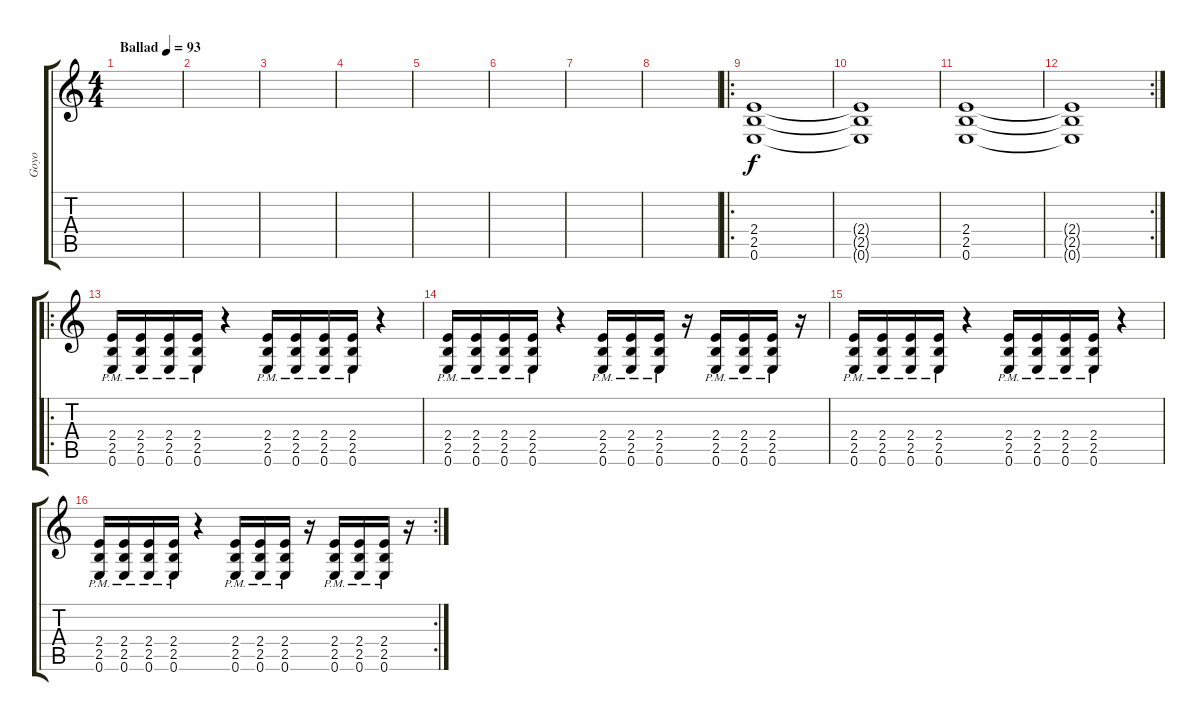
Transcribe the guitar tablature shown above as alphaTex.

\track ("Goyo" "Goyo") {instrument distortionguitar}
\staff {score tabs}
\tuning (E4 B3 G3 D3 A2 E2) {hide}
\ts (4 4)
\tempo (93 "Ballad")
\clef g2
\ks c
|
|
|
|
|
|
|
|
\ro
(2.4 2.5 0.6).1 |
(2.4{t} 2.5{t} 0.6{t}).1 |
(2.4 2.5 0.6).1 |
\rc 2
(2.4{t} 2.5{t} 0.6{t}).1 |
\ro
(2.4{pm} 2.5{pm} 0.6{pm}).16 (2.4{pm} 2.5{pm} 0.6{pm}).16 (2.4{pm} 2.5{pm} 0.6{pm}).16 (2.4{pm} 2.5{pm} 0.6{pm}).16 r.4 (2.4{pm} 2.5{pm} 0.6{pm}).16 (2.4{pm} 2.5{pm} 0.6{pm}).16 (2.4{pm} 2.5{pm} 0.6{pm}).16 (2.4{pm} 2.5{pm} 0.6{pm}).16 r.4 |
(2.4{pm} 2.5{pm} 0.6{pm}).16 (2.4{pm} 2.5{pm} 0.6{pm}).16 (2.4{pm} 2.5{pm} 0.6{pm}).16 (2.4{pm} 2.5{pm} 0.6{pm}).16 r.4 (2.4{pm} 2.5{pm} 0.6{pm}).16 (2.4{pm} 2.5{pm} 0.6{pm}).16 (2.4{pm} 2.5{pm} 0.6{pm}).16 r.16 (2.4{pm} 2.5{pm} 0.6{pm}).16 (2.4{pm} 2.5{pm} 0.6{pm}).16 (2.4{pm} 2.5{pm} 0.6{pm}).16 r.16 |
(2.4{pm} 2.5{pm} 0.6{pm}).16 (2.4{pm} 2.5{pm} 0.6{pm}).16 (2.4{pm} 2.5{pm} 0.6{pm}).16 (2.4{pm} 2.5{pm} 0.6{pm}).16 r.4 (2.4{pm} 2.5{pm} 0.6{pm}).16 (2.4{pm} 2.5{pm} 0.6{pm}).16 (2.4{pm} 2.5{pm} 0.6{pm}).16 (2.4{pm} 2.5{pm} 0.6{pm}).16 r.4 |
\rc 2
(2.4{pm} 2.5{pm} 0.6{pm}).16 (2.4{pm} 2.5{pm} 0.6{pm}).16 (2.4{pm} 2.5{pm} 0.6{pm}).16 (2.4{pm} 2.5{pm} 0.6{pm}).16 r.4 (2.4{pm} 2.5{pm} 0.6{pm}).16 (2.4{pm} 2.5{pm} 0.6{pm}).16 (2.4{pm} 2.5{pm} 0.6{pm}).16 r.16 (2.4{pm} 2.5{pm} 0.6{pm}).16 (2.4{pm} 2.5{pm} 0.6{pm}).16 (2.4{pm} 2.5{pm} 0.6{pm}).16 r.16
